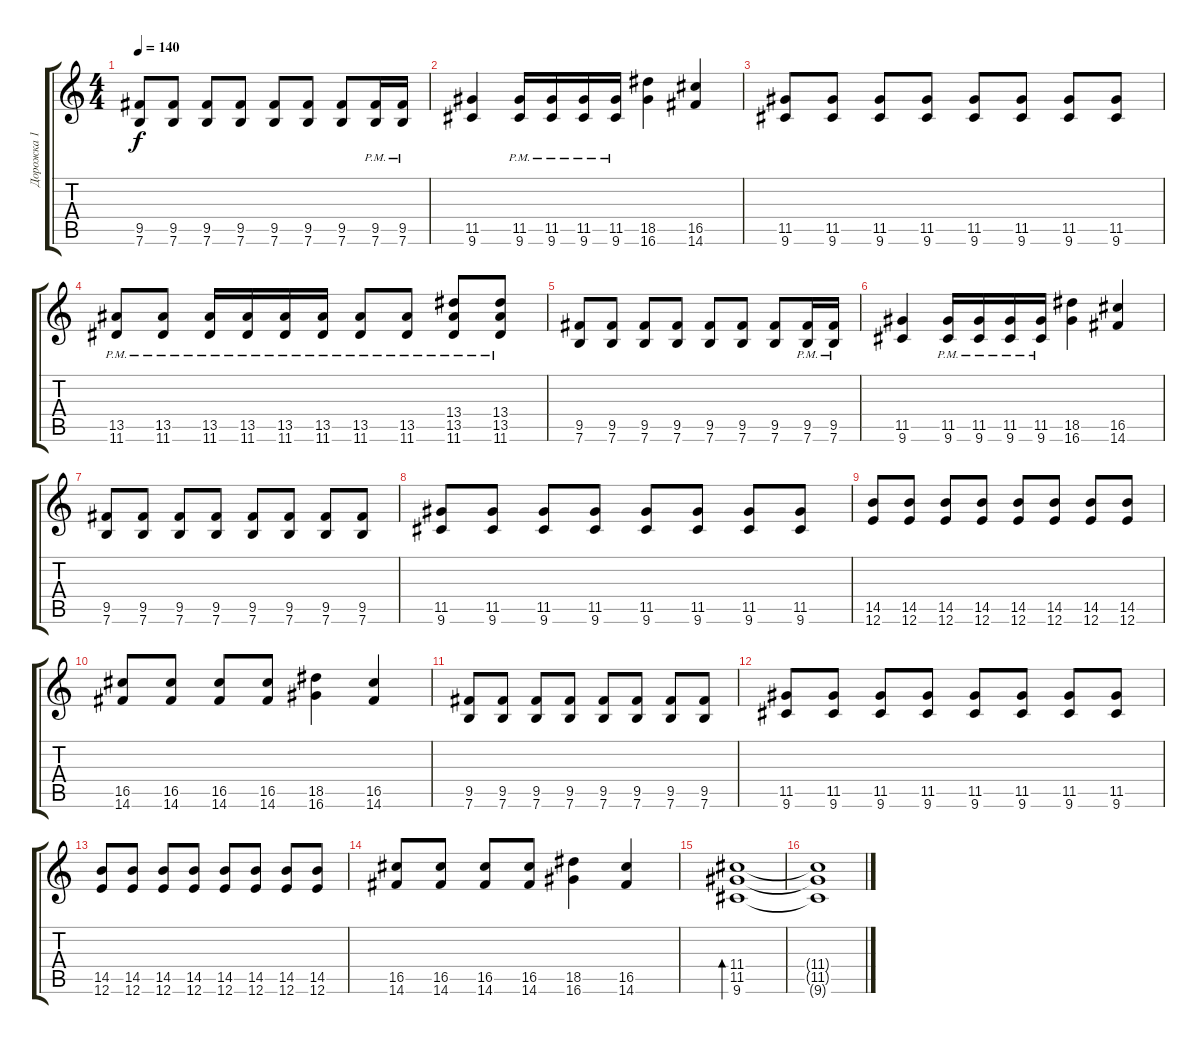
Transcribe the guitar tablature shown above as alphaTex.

\track ("Дорожка 1" "Дорожка 1") {instrument distortionguitar}
\staff {score tabs}
\tuning (E4 B3 G3 D3 A2 E2) {hide}
\ts (4 4)
\tempo 140
\clef g2
\ks c
(9.5 7.6).8{dy f} (9.5 7.6).8 (9.5 7.6).8 (9.5 7.6).8 (9.5 7.6).8 (9.5 7.6).8 (9.5 7.6).8 (9.5{pm} 7.6{pm}).16 (9.5{pm} 7.6{pm}).16 |
(11.5 9.6).4 (11.5{pm} 9.6{pm}).16 (11.5{pm} 9.6{pm}).16 (11.5{pm} 9.6{pm}).16 (11.5{pm} 9.6{pm}).16 (18.5 16.6).4 (16.5 14.6).4 |
(11.5 9.6).8 (11.5 9.6).8 (11.5 9.6).8 (11.5 9.6).8 (11.5 9.6).8 (11.5 9.6).8 (11.5 9.6).8 (11.5 9.6).8 |
(13.5{pm} 11.6{pm}).8 (13.5{pm} 11.6{pm}).8 (13.5{pm} 11.6{pm}).16 (13.5{pm} 11.6{pm}).16 (13.5{pm} 11.6{pm}).16 (13.5{pm} 11.6{pm}).16 (13.5{pm} 11.6{pm}).8 (13.5{pm} 11.6{pm}).8 (13.4{pm} 13.5{pm} 11.6{pm}).8 (13.4{pm} 13.5{pm} 11.6{pm}).8 |
(9.5 7.6).8 (9.5 7.6).8 (9.5 7.6).8 (9.5 7.6).8 (9.5 7.6).8 (9.5 7.6).8 (9.5 7.6).8 (9.5{pm} 7.6{pm}).16 (9.5{pm} 7.6{pm}).16 |
(11.5 9.6).4 (11.5{pm} 9.6{pm}).16 (11.5{pm} 9.6{pm}).16 (11.5{pm} 9.6{pm}).16 (11.5{pm} 9.6{pm}).16 (18.5 16.6).4 (16.5 14.6).4 |
(9.5 7.6).8 (9.5 7.6).8 (9.5 7.6).8 (9.5 7.6).8 (9.5 7.6).8 (9.5 7.6).8 (9.5 7.6).8 (9.5 7.6).8 |
(11.5 9.6).8 (11.5 9.6).8 (11.5 9.6).8 (11.5 9.6).8 (11.5 9.6).8 (11.5 9.6).8 (11.5 9.6).8 (11.5 9.6).8 |
(14.5 12.6).8 (14.5 12.6).8 (14.5 12.6).8 (14.5 12.6).8 (14.5 12.6).8 (14.5 12.6).8 (14.5 12.6).8 (14.5 12.6).8 |
(16.5 14.6).8 (16.5 14.6).8 (16.5 14.6).8 (16.5 14.6).8 (18.5 16.6).4 (16.5 14.6).4 |
(9.5 7.6).8 (9.5 7.6).8 (9.5 7.6).8 (9.5 7.6).8 (9.5 7.6).8 (9.5 7.6).8 (9.5 7.6).8 (9.5 7.6).8 |
(11.5 9.6).8 (11.5 9.6).8 (11.5 9.6).8 (11.5 9.6).8 (11.5 9.6).8 (11.5 9.6).8 (11.5 9.6).8 (11.5 9.6).8 |
(14.5 12.6).8 (14.5 12.6).8 (14.5 12.6).8 (14.5 12.6).8 (14.5 12.6).8 (14.5 12.6).8 (14.5 12.6).8 (14.5 12.6).8 |
(16.5 14.6).8 (16.5 14.6).8 (16.5 14.6).8 (16.5 14.6).8 (18.5 16.6).4 (16.5 14.6).4 |
(11.4 11.5 9.6).1{bd 240} |
(11.4{t} 11.5{t} 9.6{t}).1
